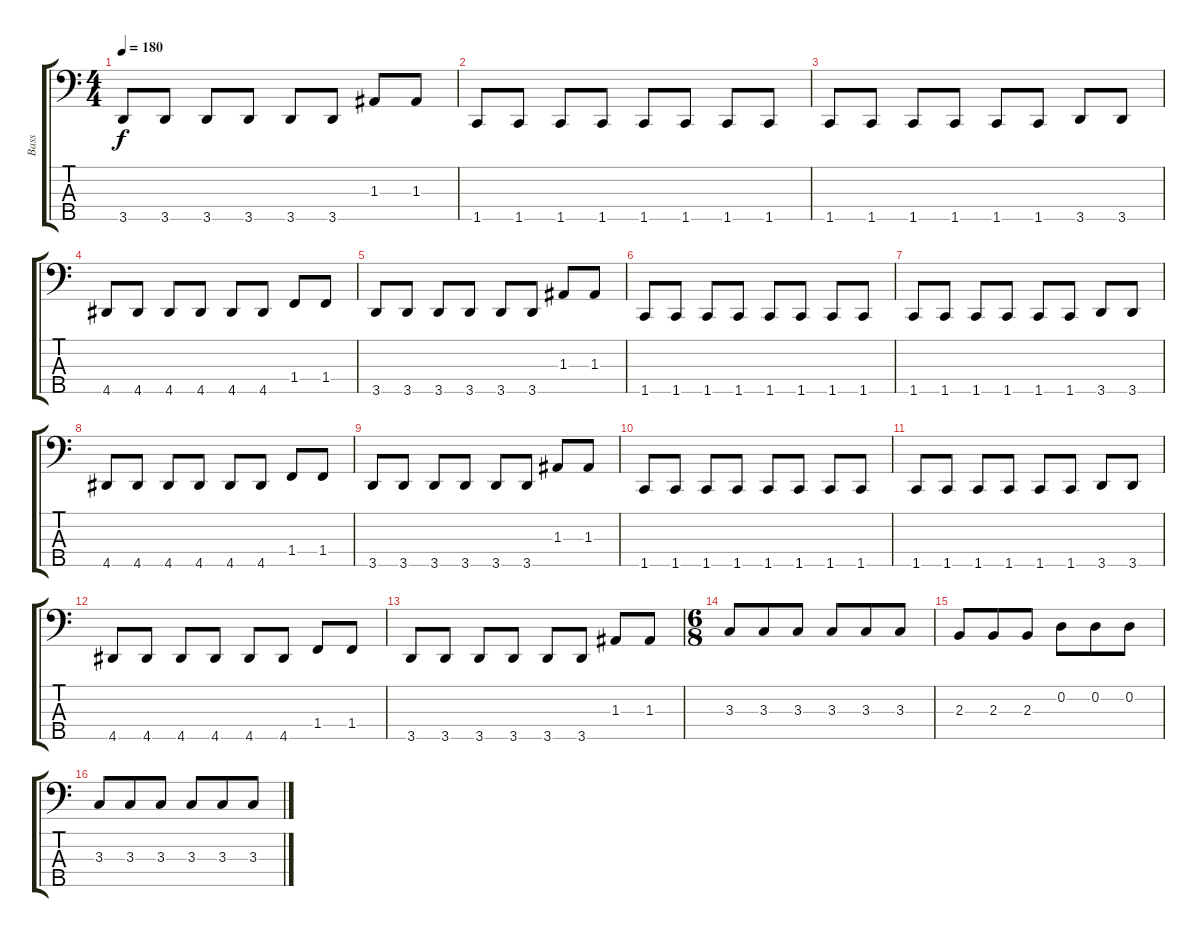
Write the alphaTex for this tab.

\track ("Bass" "Bass") {instrument slapbass2}
\staff {score tabs}
\tuning (G2 D2 A1 E1 B0) {hide}
\ts (4 4)
\tempo 180
\clef f4
\ks c
3.5.8{dy f} 3.5.8 3.5.8 3.5.8 3.5.8 3.5.8 1.3.8 1.3.8 |
1.5.8 1.5.8 1.5.8 1.5.8 1.5.8 1.5.8 1.5.8 1.5.8 |
1.5.8 1.5.8 1.5.8 1.5.8 1.5.8 1.5.8 3.5.8 3.5.8 |
4.5.8 4.5.8 4.5.8 4.5.8 4.5.8 4.5.8 1.4.8 1.4.8 |
3.5.8 3.5.8 3.5.8 3.5.8 3.5.8 3.5.8 1.3.8 1.3.8 |
1.5.8 1.5.8 1.5.8 1.5.8 1.5.8 1.5.8 1.5.8 1.5.8 |
1.5.8 1.5.8 1.5.8 1.5.8 1.5.8 1.5.8 3.5.8 3.5.8 |
4.5.8 4.5.8 4.5.8 4.5.8 4.5.8 4.5.8 1.4.8 1.4.8 |
3.5.8 3.5.8 3.5.8 3.5.8 3.5.8 3.5.8 1.3.8 1.3.8 |
1.5.8 1.5.8 1.5.8 1.5.8 1.5.8 1.5.8 1.5.8 1.5.8 |
1.5.8 1.5.8 1.5.8 1.5.8 1.5.8 1.5.8 3.5.8 3.5.8 |
4.5.8 4.5.8 4.5.8 4.5.8 4.5.8 4.5.8 1.4.8 1.4.8 |
3.5.8 3.5.8 3.5.8 3.5.8 3.5.8 3.5.8 1.3.8 1.3.8 |
\ts (6 8)
3.3.8 3.3.8 3.3.8 3.3.8 3.3.8 3.3.8 |
2.3.8 2.3.8 2.3.8 0.2.8 0.2.8 0.2.8 |
3.3.8 3.3.8 3.3.8 3.3.8 3.3.8 3.3.8
